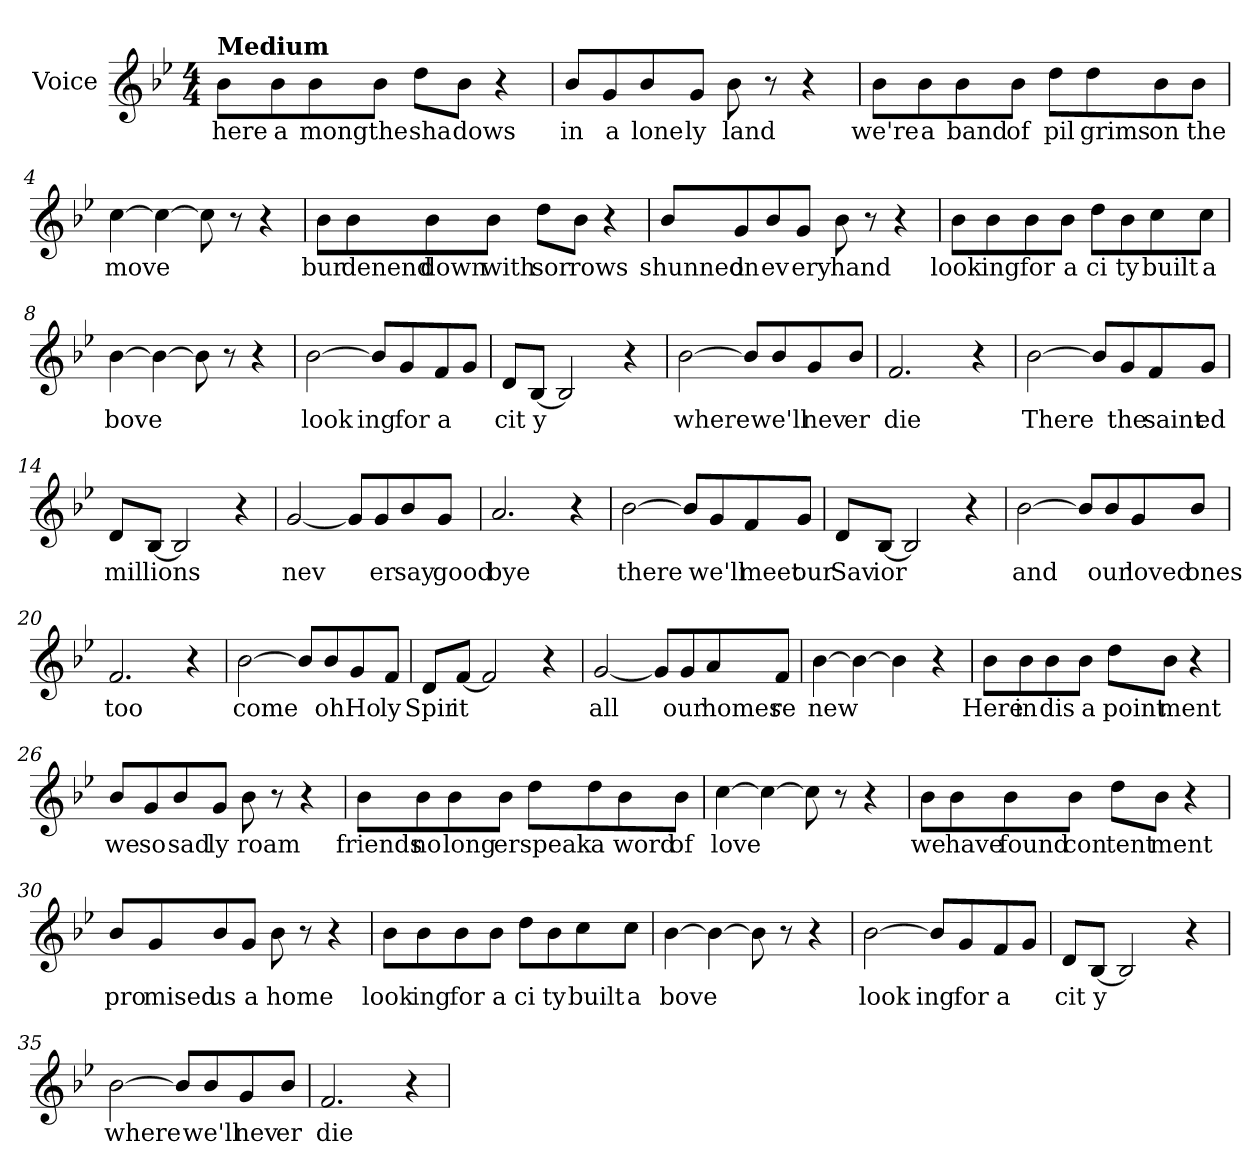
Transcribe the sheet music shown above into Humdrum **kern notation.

**kern	**text
*part1	*part1
*staff1	*staff1
*I"Voice	*
*I'V	*
*clefG2	*
*k[b-e-]	*
*B-:	*
*M4/4	*
*MM90	*
=1	=1
!LO:TX:a:B:t=Medium	!
!	!LO:LY:b
8b-\L	here
!	!LO:LY:b
8b-\	a
!	!LO:LY:b
8b-\	mong
!	!LO:LY:b
8b-\J	the
!	!LO:LY:b
8dd\L	sha
!	!LO:LY:b
8b-\J	dows
4r	.
=2	=2
!	!LO:LY:b
8b-/L	in
!	!LO:LY:b
8g/	a
!	!LO:LY:b
8b-/	lone
!	!LO:LY:b
8g/J	ly
!	!LO:LY:b
8b-\	land
8r	.
4r	.
!!LO:LB:g=z
=3	=3
!	!LO:LY:b
8b-\L	we're
!	!LO:LY:b
8b-\	a
!	!LO:LY:b
8b-\	band
!	!LO:LY:b
8b-\J	of
!	!LO:LY:b
8dd\L	pil
!	!LO:LY:b
8dd\	grims
!	!LO:LY:b
8b-\	on
!	!LO:LY:b
8b-\J	the
=4	=4
!	!LO:LY:b
[4cc\	move
4cc\_	.
8cc\]	.
8r	.
4r	.
=5	=5
!	!LO:LY:b
8b-\L	bur
!	!LO:LY:b
8b-\	denend
!	!LO:LY:b
8b-\	down
!	!LO:LY:b
8b-\J	with
!	!LO:LY:b
8dd\L	sor
!	!LO:LY:b
8b-\J	rows
4r	.
!!LO:LB:g=z
=6	=6
!	!LO:LY:b
8b-/L	shunned
!	!LO:LY:b
8g/	on
!	!LO:LY:b
8b-/	ev
!	!LO:LY:b
8g/J	ery
!	!LO:LY:b
8b-\	hand
8r	.
4r	.
=7	=7
!	!LO:LY:b
8b-\L	look
!	!LO:LY:b
8b-\	ing
!	!LO:LY:b
8b-\	for
!	!LO:LY:b
8b-\J	a
!	!LO:LY:b
8dd\L	ci
!	!LO:LY:b
8b-\	ty
!	!LO:LY:b
8cc\	built
!	!LO:LY:b
8cc\J	a
=8	=8
!	!LO:LY:b
[4b-\	bove
4b-\_	.
8b-\]	.
8r	.
4r	.
!!LO:LB:g=z
=9	=9
!	!LO:LY:b
[2b-\	look
!	!LO:LY:b
8b-/L]	ing
!	!LO:LY:b
8g/	for
!	!LO:LY:b
8f/	a
8g/J	.
=10	=10
!	!LO:LY:b
8d/L	cit
!	!LO:LY:b
[8B-/J	y
2B-/]	.
4r	.
=11	=11
!	!LO:LY:b
[2b-\	where
8b-/L]	.
!	!LO:LY:b
8b-/	we'll
!	!LO:LY:b
8g/	nev
!	!LO:LY:b
8b-/J	er
=12	=12
!	!LO:LY:b
2.f/	die
4r	.
!!LO:LB:g=z
=13	=13
!	!LO:LY:b
[2b-\	There
8b-/L]	.
!	!LO:LY:b
8g/	the
!	!LO:LY:b
8f/	saint
!	!LO:LY:b
8g/J	ed
=14	=14
!	!LO:LY:b
8d/L	mil
!	!LO:LY:b
[8B-/J	lions
2B-/]	.
4r	.
=15	=15
!	!LO:LY:b
[2g/	nev
8g/L]	.
!	!LO:LY:b
8g/	er
!	!LO:LY:b
8b-/	say
!	!LO:LY:b
8g/J	good
=16	=16
!	!LO:LY:b
2.a/	bye
4r	.
!!LO:LB:g=z
=17	=17
!	!LO:LY:b
[2b-\	there
8b-/L]	.
!	!LO:LY:b
8g/	we'll
!	!LO:LY:b
8f/	meet
!	!LO:LY:b
8g/J	our
=18	=18
!	!LO:LY:b
8d/L	Sav
!	!LO:LY:b
[8B-/J	ior
2B-/]	.
4r	.
=19	=19
!	!LO:LY:b
[2b-\	and
8b-/L]	.
!	!LO:LY:b
8b-/	our
!	!LO:LY:b
8g/	loved
!	!LO:LY:b
8b-/J	ones
=20	=20
!	!LO:LY:b
2.f/	too
4r	.
!!LO:LB:g=z
=21	=21
!	!LO:LY:b
[2b-\	come
8b-/L]	.
!	!LO:LY:b
8b-/	oh
!	!LO:LY:b
8g/	Ho
!	!LO:LY:b
8f/J	ly
=22	=22
!	!LO:LY:b
8d/L	Spir
!	!LO:LY:b
[8f/J	it
2f/]	.
4r	.
=23	=23
!	!LO:LY:b
[2g/	all
8g/L]	.
!	!LO:LY:b
8g/	our
!	!LO:LY:b
8a/	homes
!	!LO:LY:b
8f/J	re
=24	=24
!	!LO:LY:b
[4b-\	new
4b-\_	.
4b-\]	.
4r	.
!!LO:LB:g=z
=25	=25
!	!LO:LY:b
8b-\L	Here
!	!LO:LY:b
8b-\	in
!	!LO:LY:b
8b-\	dis
!	!LO:LY:b
8b-\J	a
!	!LO:LY:b
8dd\L	point
!	!LO:LY:b
8b-\J	ment
4r	.
=26	=26
!	!LO:LY:b
8b-/L	we
!	!LO:LY:b
8g/	so
!	!LO:LY:b
8b-/	sad
!	!LO:LY:b
8g/J	ly
!	!LO:LY:b
8b-\	roam
8r	.
4r	.
=27	=27
!	!LO:LY:b
8b-\L	friends
!	!LO:LY:b
8b-\	no
!	!LO:LY:b
8b-\	long
!	!LO:LY:b
8b-\J	er
!	!LO:LY:b
8dd\L	speak
!	!LO:LY:b
8dd\	a
!	!LO:LY:b
8b-\	word
!	!LO:LY:b
8b-\J	of
!!LO:PB:g=z
=28	=28
!	!LO:LY:b
[4cc\	love
4cc\_	.
8cc\]	.
8r	.
4r	.
=29	=29
!	!LO:LY:b
8b-\L	we
!	!LO:LY:b
8b-\	have
!	!LO:LY:b
8b-\	found
!	!LO:LY:b
8b-\J	con
!	!LO:LY:b
8dd\L	tent
!	!LO:LY:b
8b-\J	ment
4r	.
=30	=30
!	!LO:LY:b
8b-/L	pro
!	!LO:LY:b
8g/	mised
!	!LO:LY:b
8b-/	us
!	!LO:LY:b
8g/J	a
!	!LO:LY:b
8b-\	home
8r	.
4r	.
!!LO:LB:g=z
=31	=31
!	!LO:LY:b
8b-\L	look
!	!LO:LY:b
8b-\	ing
!	!LO:LY:b
8b-\	for
!	!LO:LY:b
8b-\J	a
!	!LO:LY:b
8dd\L	ci
!	!LO:LY:b
8b-\	ty
!	!LO:LY:b
8cc\	built
!	!LO:LY:b
8cc\J	a
=32	=32
!	!LO:LY:b
[4b-\	bove
4b-\_	.
8b-\]	.
8r	.
4r	.
=33	=33
!	!LO:LY:b
[2b-\	look
!	!LO:LY:b
8b-/L]	ing
!	!LO:LY:b
8g/	for
!	!LO:LY:b
8f/	a
8g/J	.
=34	=34
!	!LO:LY:b
8d/L	cit
!	!LO:LY:b
[8B-/J	y
2B-/]	.
4r	.
!!LO:LB:g=z
=35	=35
!	!LO:LY:b
[2b-\	where
8b-/L]	.
!	!LO:LY:b
8b-/	we'll
!	!LO:LY:b
8g/	nev
!	!LO:LY:b
8b-/J	er
=36	=36
!	!LO:LY:b
2.f/	die
4r	.
=	=
*-	*-
